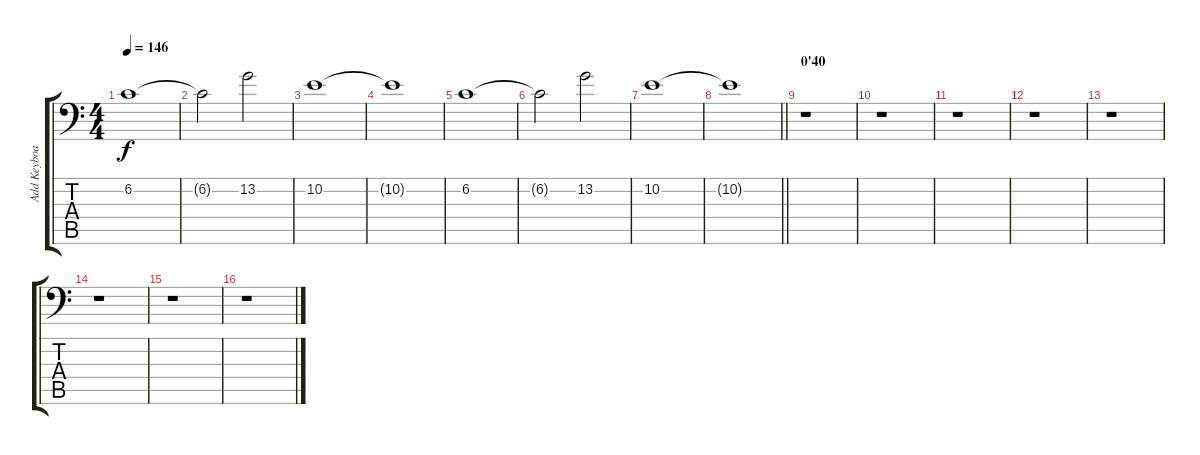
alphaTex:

\track ("Add Keyboards" "Add Keyboa") {instrument lead1square}
\staff {score tabs}
\tuning (B3 Gb3 D3 A2 E2 A1) {hide}
\ts (4 4)
\tempo 146
\clef f4
\ks c
6.2.1{dy f} |
6.2{t}.2 13.2.2 |
10.2.1 |
10.2{t}.1 |
6.2.1 |
6.2{t}.2 13.2.2 |
10.2.1 |
\barLineRight lightlight
10.2{t}.1 |
\section ("" "0'40")
r.1 |
r.1 |
r.1 |
r.1 |
r.1 |
r.1 |
r.1 |
r.1
